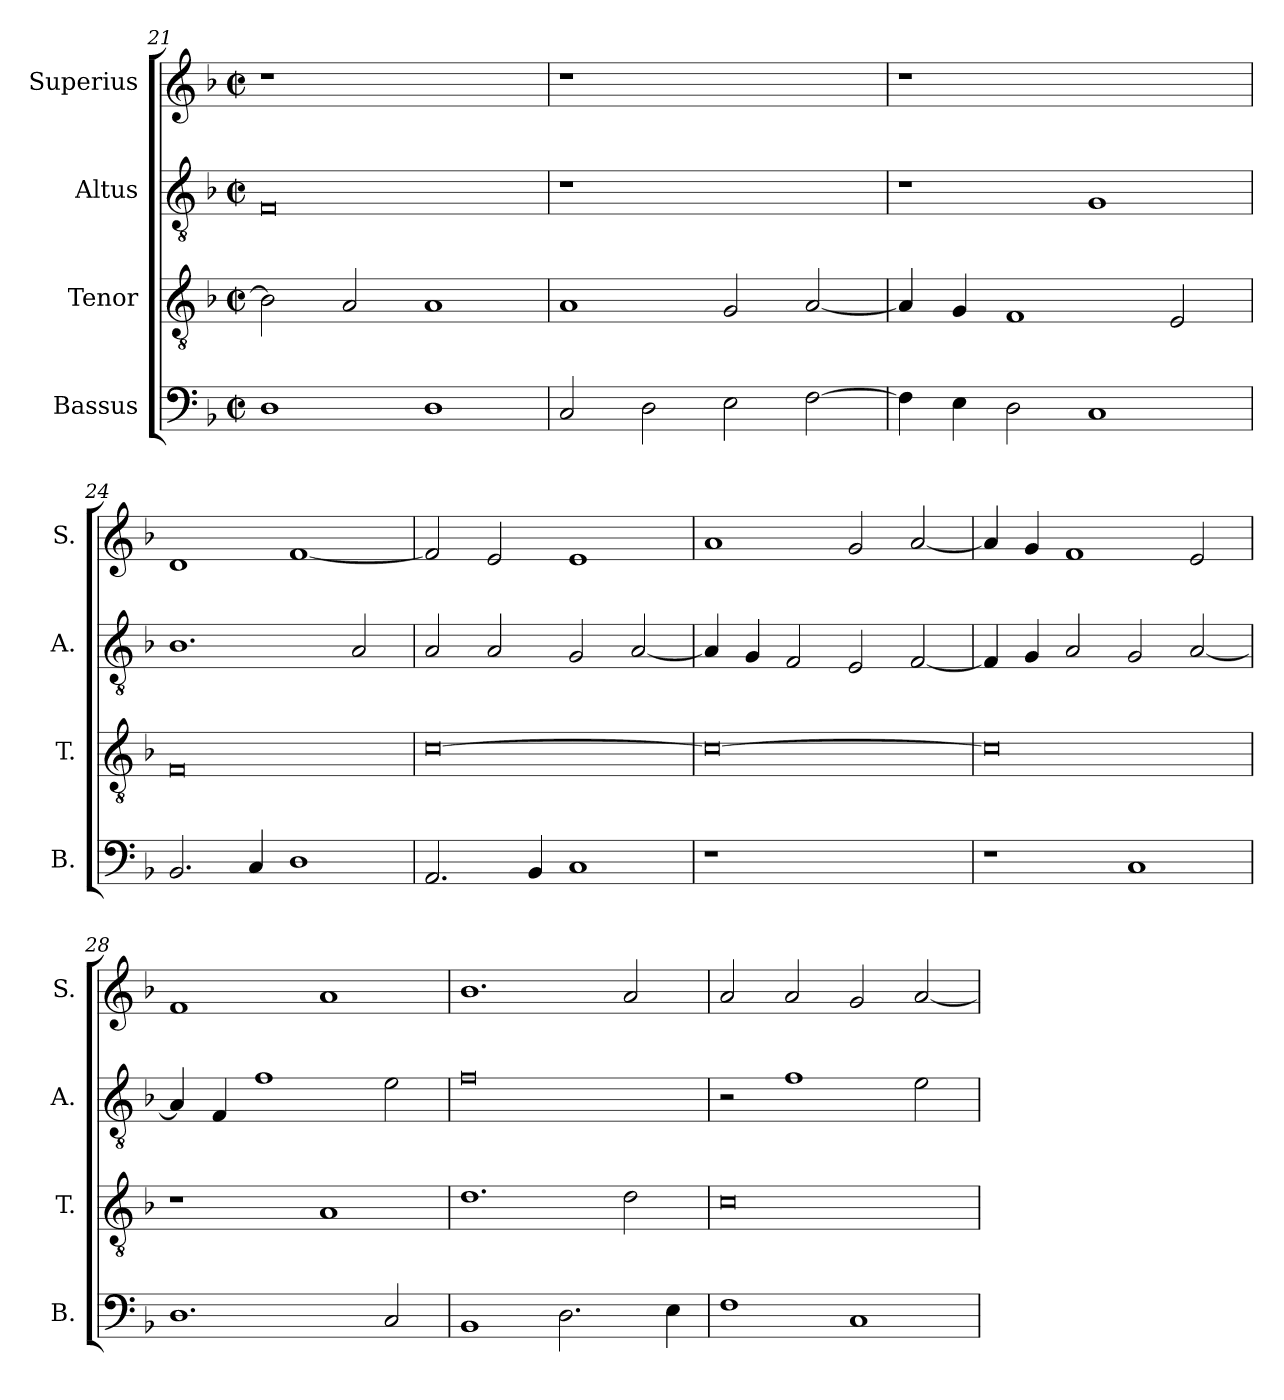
**kern	**kern	**kern	**kern
*part4	*part3	*part2	*part1
*staff4	*staff3	*staff2	*staff1
*I"Bassus	*I"Tenor	*I"Altus	*I"Superius
*I'B.	*I'T.	*I'A.	*I'S.
*clefF4	*clefGv2	*clefGv2	*clefG2
*	*ITrd7c12	*ITrd7c12	*
*k[b-]	*k[b-]	*k[b-]	*k[b-]
*F:	*F:	*F:	*F:
*M2/2	*M2/2	*M2/2	*M2/2
*met(c|)	*met(c|)	*met(c|)	*met(c|)
=21	=21	=21	=21
!	!	!	!LO:N:vis=1
1Di	2BB-i\]	0FFi	1r
.	2AAi/	.	.
1Di	1AAi	.	1ryy
=22	=22	=22	=22
!	!	!LO:N:vis=1	!LO:N:vis=1
2Ci/	1AAi	1r	1r
2Di\	.	.	.
2Ei\	2GGi/	1ryy	1ryy
[>2Fi\	[<2AAi/	.	.
!!LO:LB:g=z
=23	=23	=23	=23
!	!	!	!LO:N:vis=1
4Fi\]	4AAi/]	1r	1r
4Ei\	4GGi/	.	.
2Di\	1FFi	.	.
1Ci	.	1GGi	1ryy
.	2EEi/	.	.
=24	=24	=24	=24
2.BB-i/	0FFi	1.BB-i	1di
4Ci/	.	.	.
1Di	.	.	[<1fi
.	.	2AAi/	.
=25	=25	=25	=25
2.AAi/	[>0Ci	2AAi/	2fi/]
.	.	2AAi/	2ei/
4BB-i/	.	.	.
1Ci	.	2GGi/	1ei
.	.	[<2AAi/	.
=26	=26	=26	=26
!LO:N:vis=1	!	!	!
1r	0Ci_>	4AAi/]	1ai
.	.	4GGi/	.
.	.	2FFi/	.
1ryy	.	2EEi/	2gi/
.	.	[<2FFi/	[<2ai/
=27	=27	=27	=27
1r	0Ci]	4FFi/]	4ai/]
.	.	4GGi/	4gi/
.	.	2AAi/	1fi
1Ci	.	2GGi/	.
.	.	[<2AAi/	2ei/
!!LO:LB:g=z
=28	=28	=28	=28
1.Di	1r	4AAi/]	1fi
.	.	4FFi/	.
.	.	1Fi	.
.	1AAi	.	1ai
2Ci/	.	2Ei\	.
=29	=29	=29	=29
1BB-i	1.Di	0Fi	1.b-i
2.Di\	.	.	.
.	2Di\	.	2ai/
4Ei\	.	.	.
=30	=30	=30	=30
1Fi	0Ci	2r	2ai/
.	.	1Fi	2ai/
1Ci	.	.	2gi/
.	.	2Ei\	[<2ai/
=	=	=	=
*-	*-	*-	*-
